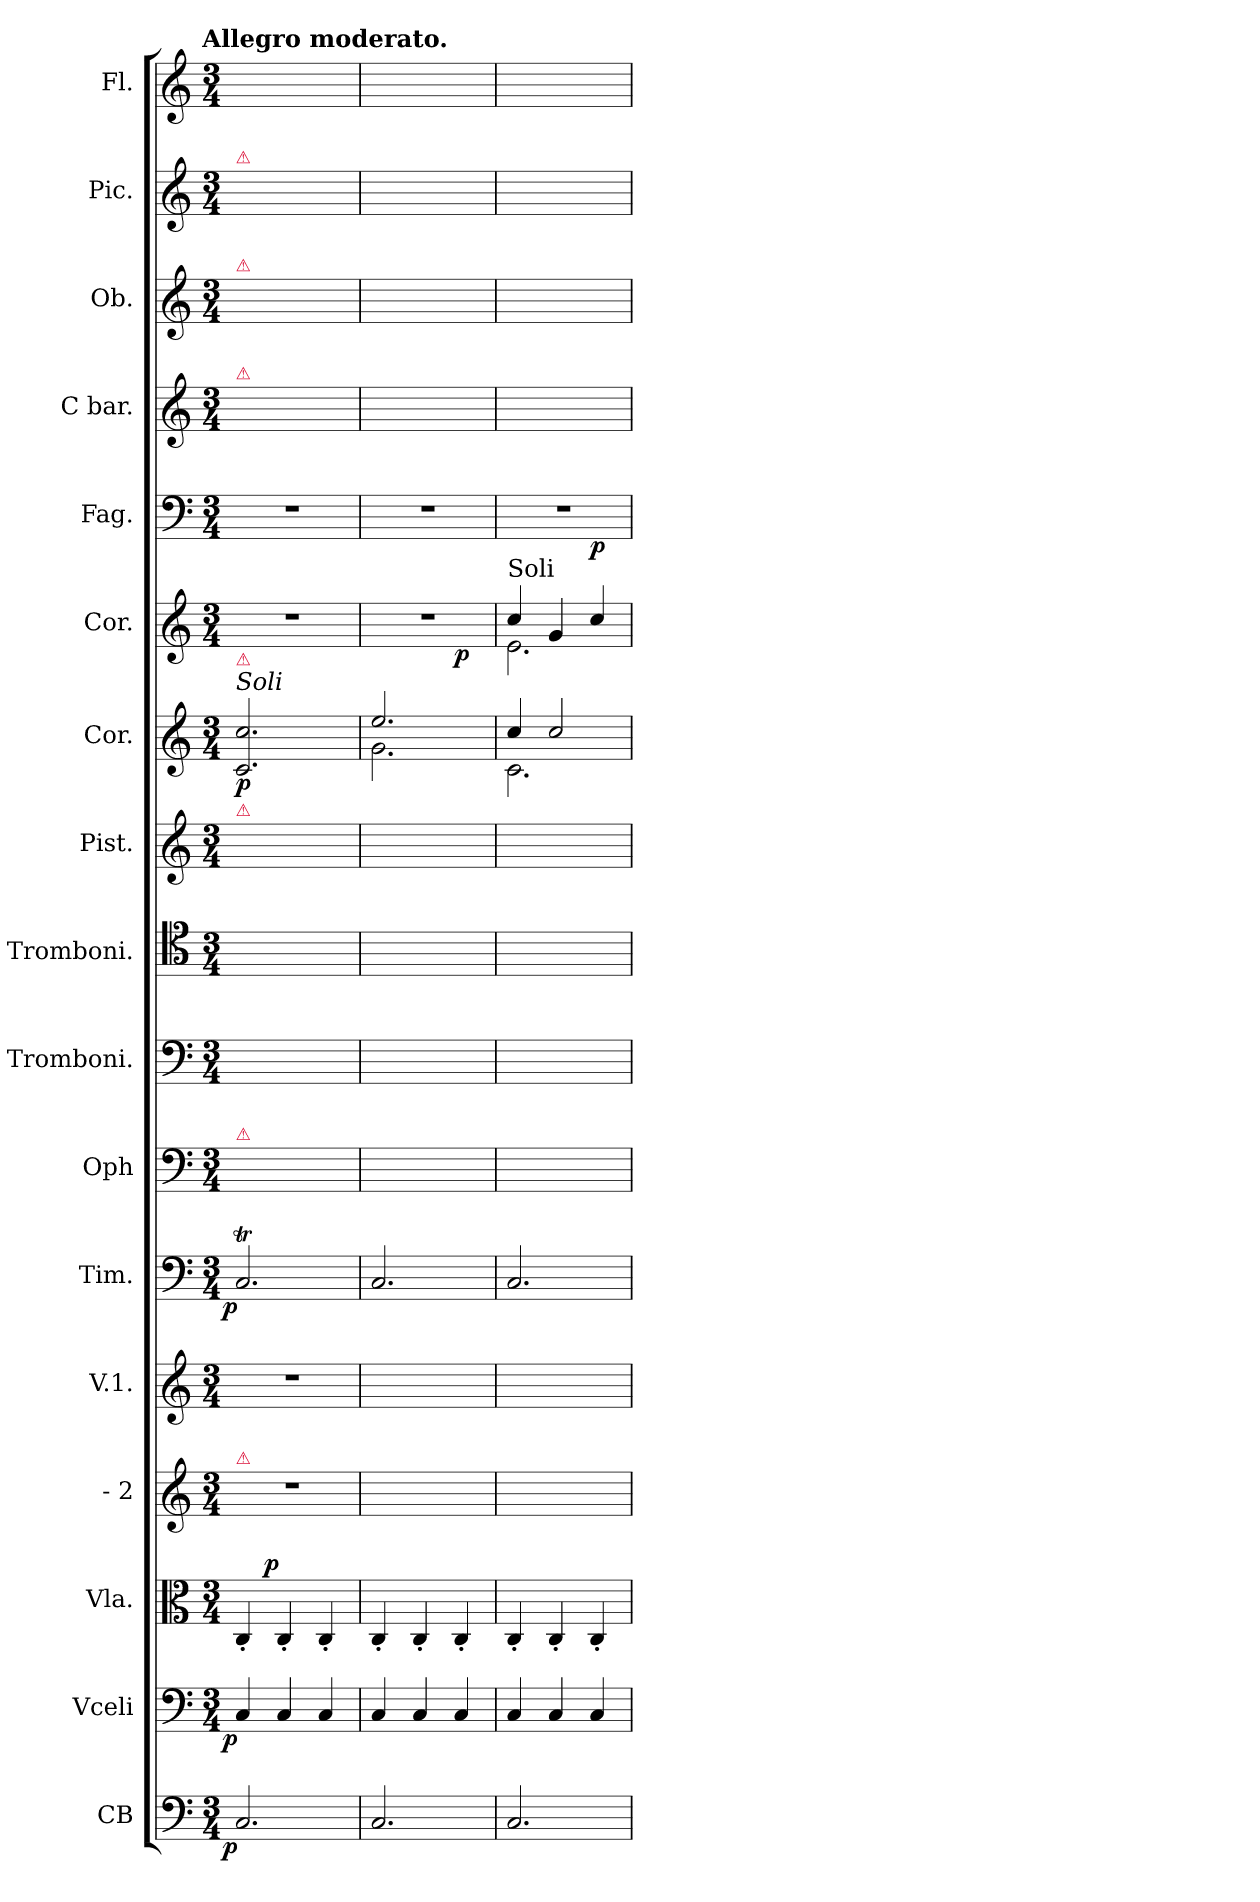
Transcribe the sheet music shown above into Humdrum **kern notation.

**kern	**dynam	**kern	**dynam	**kern	**dynam	**kern	**kern	**kern	**dynam	**kern	**kern	**kern	**kern	**kern	**dynam	**kern	**dynam	**kern	**dynam	**kern	**kern	**kern	**kern
*part17	*part17	*part16	*part16	*part15	*part15	*part14	*part13	*part12	*part12	*part11	*part10	*part9	*part8	*part7	*part7	*part6	*part6	*part5	*part5	*part4	*part3	*part2	*part1
*staff17	*staff17	*staff16	*staff16	*staff15	*staff15	*staff14	*staff13	*staff12	*staff12	*staff11	*staff10	*staff9	*staff8	*staff7	*staff7	*staff6	*staff6	*staff5	*staff5	*staff4	*staff3	*staff2	*staff1
*I"CB	*	*I"Vceli	*	*I"Vla.	*	*I"- 2	*I"V.1.	*I"Tim.	*	*I"Oph	*I"Tromboni.	*I"Tromboni.	*I"Pist.	*I"Cor.	*	*I"Cor.	*	*I"Fag.	*	*I"C bar.	*I"Ob.	*I"Pic.	*I"Fl.
*I'Cb	*	*	*	*I'Vla	*	*	*I'V	*I'Tim	*	*	*I'Trb	*I'Trb	*	*	*	*	*	*	*	*I'Bar	*I'Ob	*	*I'Fl
*clefF4	*	*clefF4	*	*clefC3	*	*clefG2	*clefG2	*clefF4	*	*clefF4	*clefF4	*clefC4	*clefG2	*clefG2	*	*clefG2	*	*clefF4	*	*clefG2	*clefG2	*clefG2	*clefG2
*	*	*	*	*	*	*	*	*	*	*	*	*	*	*	*	*ITrd4c7	*	*	*	*	*	*	*
*k[]	*	*k[]	*	*k[]	*	*k[]	*k[]	*k[]	*	*k[]	*k[]	*k[]	*k[]	*k[]	*	*k[b-]	*	*k[]	*	*k[]	*k[]	*k[]	*k[]
!!LO:TX:omd:t=Allegro moderato.
*M3/4	*	*M3/4	*	*M3/4	*	*M3/4	*M3/4	*M3/4	*	*M3/4	*M3/4	*M3/4	*M3/4	*M3/4	*	*M3/4	*	*M3/4	*	*M3/4	*M3/4	*M3/4	*M3/4
*MM132	*	*MM132	*	*MM132	*	*MM132	*MM132	*MM132	*	*MM132	*MM132	*MM132	*MM132	*MM132	*	*MM132	*	*MM132	*	*MM132	*MM132	*MM132	*MM132
=1	=1	=1	=1	=1	=1	=1	=1	=1	=1	=1	=1	=1	=1	=1	=1	=1	=1	=1	=1	=1	=1	=1	=1
!	!	!	!	!	!	!	!	!	!	!	!	!	!	!	!	!	!	!	!	!	!	!LO:TX:a:color=crimson:t=⚠	!
!	!	!	!	!	!	!	!	!	!	!	!	!	!	!	!	!	!	!	!	!	!LO:TX:a:color=crimson:t=⚠	!	!
!	!	!	!	!	!	!	!	!	!	!	!	!	!	!	!	!	!	!	!	!LO:TX:a:color=crimson:t=⚠	!	!	!
!	!	!	!	!	!	!	!	!	!	!	!	!	!	!LO:TX:a:i:t=Soli	!	!	!	!	!	!	!	!	!
!	!	!	!	!	!	!	!	!	!	!	!	!	!	!LO:TX:a:color=crimson:t=⚠	!	!	!	!	!	!	!	!	!
!	!	!	!	!	!	!	!	!	!	!	!	!	!LO:TX:a:color=crimson:t=⚠	!	!	!	!	!	!	!	!	!	!
!	!	!	!	!	!	!	!	!	!	!LO:TX:a:color=crimson:t=⚠	!	!	!	!	!	!	!	!	!	!	!	!	!
!	!	!	!	!	!	!LO:TX:a:color=crimson:t=⚠	!	!	!	!	!	!	!	!	!	!	!	!	!	!	!	!	!
!	!LO:DY:rj	!	!LO:DY:rj	!	!	!	!	!	!LO:DY:rj	!	!	!	!	!	!	!	!	!	!	!	!	!	!
2.C/	p	4C/	p	4C'/	.	2.r	2.r	2.CTi/	p	2.ryy	2.ryy	2.ryy	2.ryy	2.c/ 2.cc/	p	2.r	.	2.r	.	2.ryy	2.ryy	2.ryy	2.ryy
!	!	!	!	!	!LO:DY:a:rj	!	!	!	!	!	!	!	!	!	!	!	!	!	!	!	!	!	!
.	.	4C/	.	4C'/	p	.	.	.	.	.	.	.	.	.	.	.	.	.	.	.	.	.	.
.	.	4C/	.	4C'/	.	.	.	.	.	.	.	.	.	.	.	.	.	.	.	.	.	.	.
=2	=2	=2	=2	=2	=2	=2	=2	=2	=2	=2	=2	=2	=2	=2	=2	=2	=2	=2	=2	=2	=2	=2	=2
*	*	*	*	*	*	*	*	*	*	*	*	*	*	*^	*	*^	*	*	*	*	*	*	*
2.C/	.	4C/	.	4C'/	.	2.ryy	2.ryy	2.Ci/	.	2.ryy	2.ryy	2.ryy	2.ryy	2.ee/	2.g\	.	2.r	2ryy	.	2.r	.	2.ryy	2.ryy	2.ryy	2.ryy
.	.	4C/	.	4C'/	.	.	.	.	.	.	.	.	.	.	.	.	.	.	.	.	.	.	.	.	.
.	.	4C/	.	4C'/	.	.	.	.	.	.	.	.	.	.	.	.	.	4ryy	p	.	.	.	.	.	.
=3	=3	=3	=3	=3	=3	=3	=3	=3	=3	=3	=3	=3	=3	=3	=3	=3	=3	=3	=3	=3	=3	=3	=3	=3	=3
*	*	*	*	*	*	*	*	*	*	*	*	*	*	*	*	*	*	*	*	*^	*	*	*	*	*
!	!	!	!	!	!	!	!	!	!	!	!	!	!	!	!	!	!LO:TX:a:t=Soli	!	!	!	!	!	!	!	!	!
2.C/	.	4C/	.	4C'/	.	2.ryy	2.ryy	2.Ci/	.	2.ryy	2.ryy	2.ryy	2.ryy	4cc/	2.c\	.	4f/	2.A\	.	2.r	2ryy	.	2.ryy	2.ryy	2.ryy	2.ryy
.	.	4C/	.	4C'/	.	.	.	.	.	.	.	.	.	2cc/	.	.	4c/	.	.	.	.	.	.	.	.	.
.	.	4C/	.	4C'/	.	.	.	.	.	.	.	.	.	.	.	.	4f/	.	.	.	4ryy	p	.	.	.	.
*	*	*	*	*	*	*	*	*	*	*	*	*	*	*v	*v	*	*	*	*	*v	*v	*	*	*	*	*
*	*	*	*	*	*	*	*	*	*	*	*	*	*	*	*	*v	*v	*	*	*	*	*	*	*
=	=	=	=	=	=	=	=	=	=	=	=	=	=	=	=	=	=	=	=	=	=	=	=
*-	*-	*-	*-	*-	*-	*-	*-	*-	*-	*-	*-	*-	*-	*-	*-	*-	*-	*-	*-	*-	*-	*-	*-
